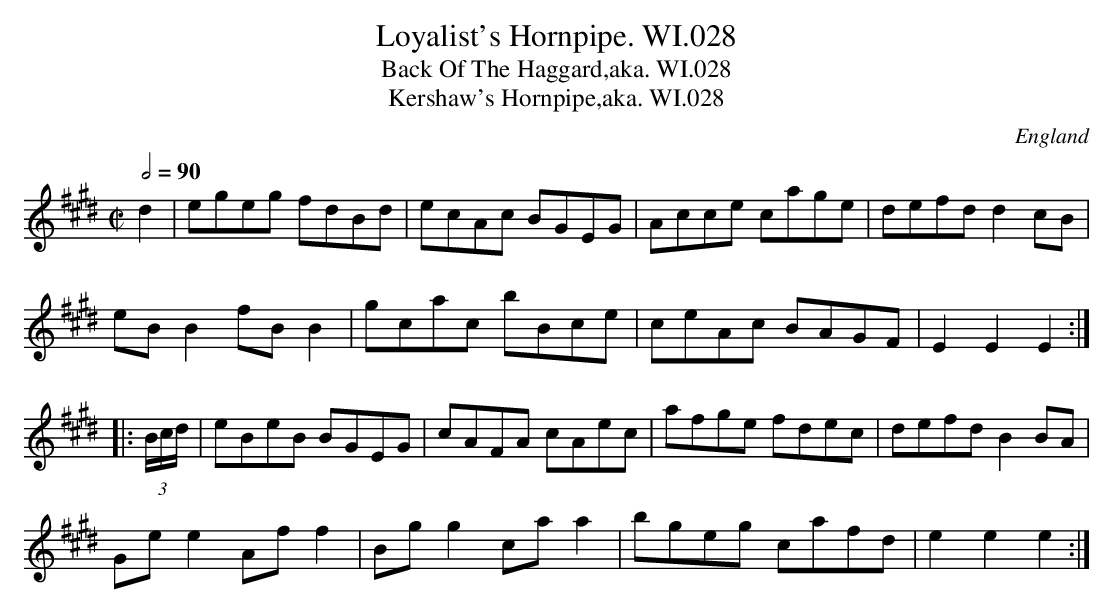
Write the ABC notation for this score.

X:1
T:Loyalist's Hornpipe. WI.028
T:Back Of The Haggard,aka. WI.028
T:Kershaw's Hornpipe,aka. WI.028
L:1/8
M:C|
O:England
Q:1/2=90
K:E
d2|egeg fdBd|ecAc BGEG|Acce cage|defd d2cB|!
eBB2 fBB2|gcac bBce|ceAc BAGF|E2E2 E2:|!
|:(3B/c/d/|eBeB BGEG|cAFA cAec|afge fdec|defd B2BA|!
Gee2 Aff2|Bgg2 caa2|bgeg cafd|e2e2 e2:|
